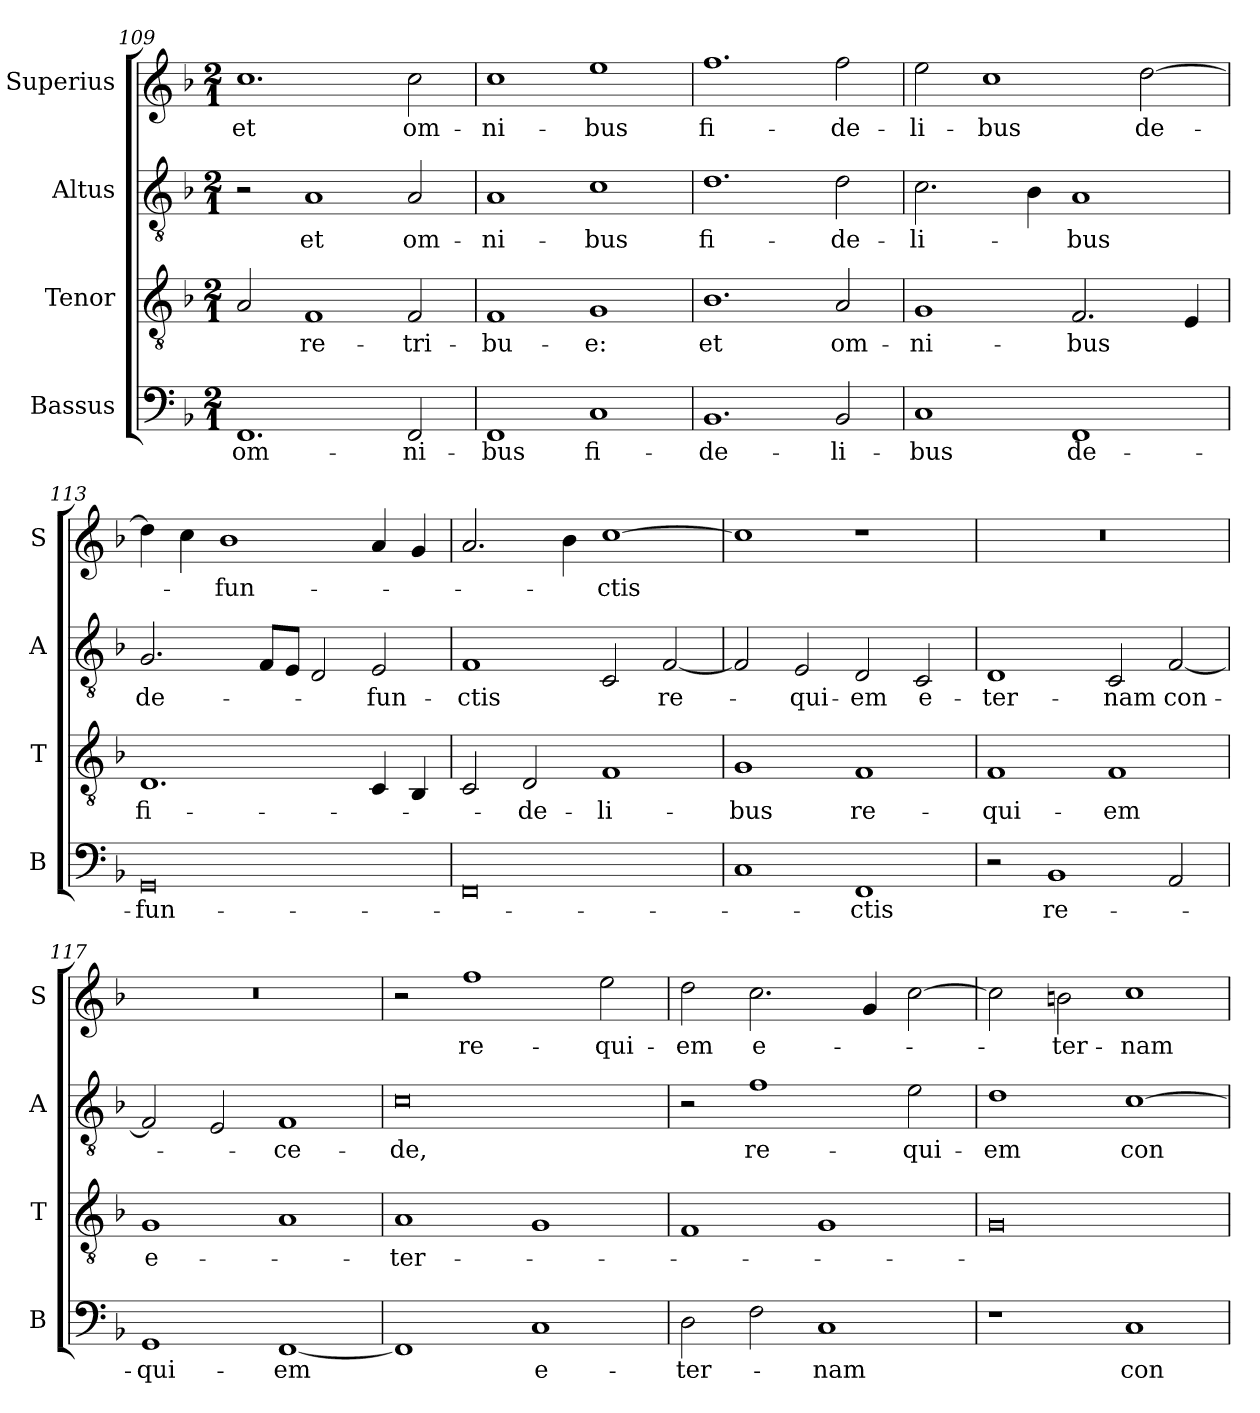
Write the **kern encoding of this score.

**kern	**text	**kern	**text	**kern	**text	**kern	**text
*part4	*part4	*part3	*part3	*part2	*part2	*part1	*part1
*staff4	*staff4	*staff3	*staff3	*staff2	*staff2	*staff1	*staff1
*I"Bassus	*	*I"Tenor	*	*I"Altus	*	*I"Superius	*
*I'B	*	*I'T	*	*I'A	*	*I'S	*
*clefF4	*	*clefGv2	*	*clefGv2	*	*clefG2	*
*k[b-]	*	*k[b-]	*	*k[b-]	*	*k[b-]	*
*F:	*	*F:	*	*F:	*	*F:	*
*M2/1	*	*M2/1	*	*M2/1	*	*M2/1	*
=109	=109	=109	=109	=109	=109	=109	=109
1.FF	om-	2A	.	2r	.	1.cc	et
.	.	1F	re-	1A	et	.	.
2FF	-ni-	2F	-tri-	2A	om-	2cc	om-
=110	=110	=110	=110	=110	=110	=110	=110
1FF	-bus	1F	-bu-	1A	-ni-	1cc	-ni-
1C	fi-	1G	-e:	1c	-bus	1ee	-bus
=111	=111	=111	=111	=111	=111	=111	=111
1.BB-	-de-	1.B-	et	1.d	fi-	1.ff	fi-
2BB-	-li-	2A	om-	2d	-de-	2ff	-de-
=112	=112	=112	=112	=112	=112	=112	=112
1C	-bus	1G	-ni-	2.c	-li-	2ee	-li-
.	.	.	.	.	.	1cc	-bus
.	.	.	.	4B-	.	.	.
1FF	de-	2.F	-bus	1A	-bus	.	.
.	.	.	.	.	.	[2dd	de-
.	.	4E	.	.	.	.	.
=113	=113	=113	=113	=113	=113	=113	=113
0GG	-fun-	1.D	fi-	2.G	de-	4dd]	.
.	.	.	.	.	.	4cc	.
.	.	.	.	.	.	1b-	-fun-
.	.	.	.	8FL	.	.	.
.	.	.	.	8EJ	.	.	.
.	.	.	.	2D	.	.	.
.	.	4C	.	2E	-fun-	4a	.
.	.	4BB-	.	.	.	4g	.
=114	=114	=114	=114	=114	=114	=114	=114
0FF	.	2C	.	1F	-ctis	2.a	.
.	.	2D	-de-	.	.	.	.
.	.	.	.	.	.	4b-	.
.	.	1F	-li-	2C	.	[1cc	-ctis
.	.	.	.	[2F	re-	.	.
=115	=115	=115	=115	=115	=115	=115	=115
1C	.	1G	-bus	2F]	.	1cc]	.
.	.	.	.	2E	-qui-	.	.
1FF	-ctis	1F	re-	2D	-em	1r	.
.	.	.	.	2C	e-	.	.
=116	=116	=116	=116	=116	=116	=116	=116
2r	.	1F	-qui-	1D	-ter-	0r	.
1BB-	re-	.	.	.	.	.	.
.	.	1F	-em	2C	-nam	.	.
2AA	.	.	.	[2F	con-	.	.
=117	=117	=117	=117	=117	=117	=117	=117
1GG	-qui-	1G	e-	2F]	.	0r	.
.	.	.	.	2E	.	.	.
[1FF	-em	1A	.	1F	-ce-	.	.
=118	=118	=118	=118	=118	=118	=118	=118
1FF]	.	1A	-ter-	0c	-de,	2r	.
.	.	.	.	.	.	1ff	re-
1C	e-	1G	.	.	.	.	.
.	.	.	.	.	.	2ee	-qui-
=119	=119	=119	=119	=119	=119	=119	=119
2D	-ter-	1F	.	2r	.	2dd	-em
2F	.	.	.	1f	re-	2.cc	e-
1C	-nam	1G	.	.	.	.	.
.	.	.	.	.	.	4g	.
.	.	.	.	2e	-qui-	[2cc	.
=120	=120	=120	=120	=120	=120	=120	=120
1r	.	0G	.	1d	-em	2cc]	.
.	.	.	.	.	.	2bn	-ter-
1C	con-	.	.	[1c	con-	1cc	-nam
=	=	=	=	=	=	=	=
*-	*-	*-	*-	*-	*-	*-	*-
